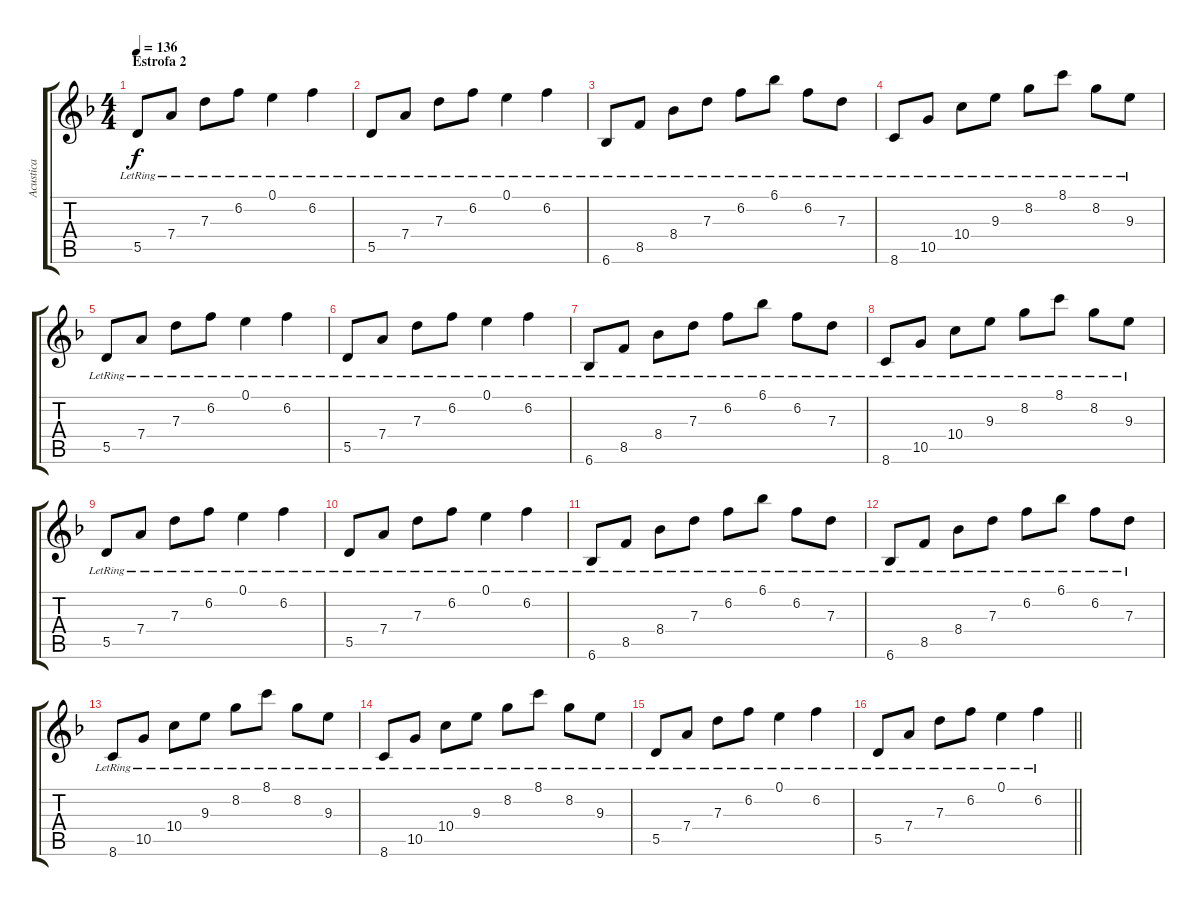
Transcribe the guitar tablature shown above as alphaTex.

\track ("Acustica" "Acustica") {instrument acousticguitarsteel}
\staff {score tabs}
\tuning (E4 B3 G3 D3 A2 E2) {hide}
\ts (4 4)
\section ("" "Estrofa 2")
\tempo 136
\clef g2
\ks f
5.5{lr}.8{dy f} 7.4{lr}.8 7.3{lr}.8 6.2{lr}.8 0.1{lr}.4 6.2{lr}.4 |
5.5{lr}.8 7.4{lr}.8 7.3{lr}.8 6.2{lr}.8 0.1{lr}.4 6.2{lr}.4 |
6.6{lr}.8 8.5{lr}.8 8.4{lr}.8 7.3{lr}.8 6.2{lr}.8 6.1{lr}.8 6.2{lr}.8 7.3{lr}.8 |
8.6{lr}.8 10.5{lr}.8 10.4{lr}.8 9.3{lr}.8 8.2{lr}.8 8.1{lr}.8 8.2{lr}.8 9.3{lr}.8 |
5.5{lr}.8 7.4{lr}.8 7.3{lr}.8 6.2{lr}.8 0.1{lr}.4 6.2{lr}.4 |
5.5{lr}.8 7.4{lr}.8 7.3{lr}.8 6.2{lr}.8 0.1{lr}.4 6.2{lr}.4 |
6.6{lr}.8 8.5{lr}.8 8.4{lr}.8 7.3{lr}.8 6.2{lr}.8 6.1{lr}.8 6.2{lr}.8 7.3{lr}.8 |
8.6{lr}.8 10.5{lr}.8 10.4{lr}.8 9.3{lr}.8 8.2{lr}.8 8.1{lr}.8 8.2{lr}.8 9.3{lr}.8 |
5.5{lr}.8 7.4{lr}.8 7.3{lr}.8 6.2{lr}.8 0.1{lr}.4 6.2{lr}.4 |
5.5{lr}.8 7.4{lr}.8 7.3{lr}.8 6.2{lr}.8 0.1{lr}.4 6.2{lr}.4 |
6.6{lr}.8 8.5{lr}.8 8.4{lr}.8 7.3{lr}.8 6.2{lr}.8 6.1{lr}.8 6.2{lr}.8 7.3{lr}.8 |
6.6{lr}.8 8.5{lr}.8 8.4{lr}.8 7.3{lr}.8 6.2{lr}.8 6.1{lr}.8 6.2{lr}.8 7.3{lr}.8 |
8.6{lr}.8 10.5{lr}.8 10.4{lr}.8 9.3{lr}.8 8.2{lr}.8 8.1{lr}.8 8.2{lr}.8 9.3{lr}.8 |
8.6{lr}.8 10.5{lr}.8 10.4{lr}.8 9.3{lr}.8 8.2{lr}.8 8.1{lr}.8 8.2{lr}.8 9.3{lr}.8 |
5.5{lr}.8 7.4{lr}.8 7.3{lr}.8 6.2{lr}.8 0.1{lr}.4 6.2{lr}.4 |
\barLineRight lightlight
5.5{lr}.8 7.4{lr}.8 7.3{lr}.8 6.2{lr}.8 0.1{lr}.4 6.2{lr}.4
